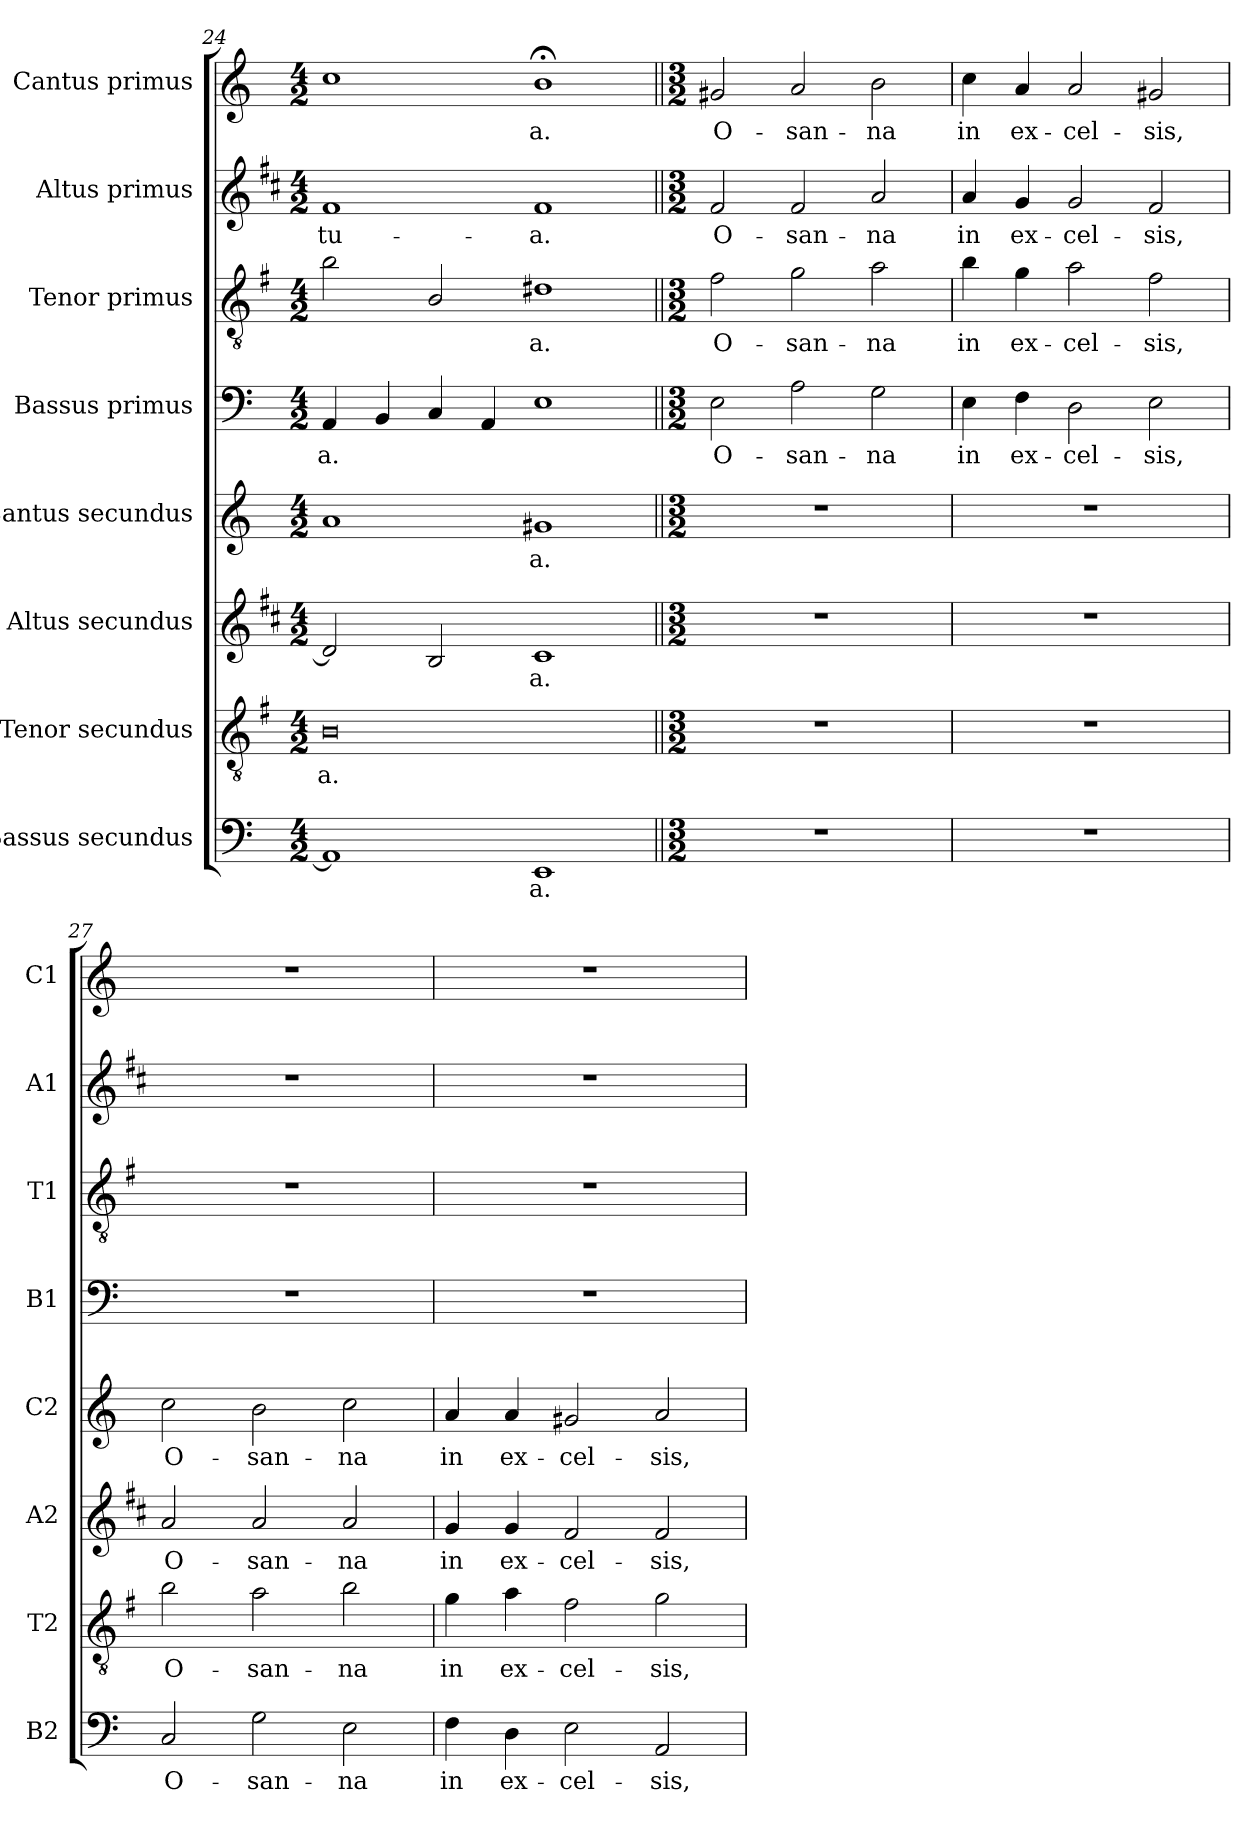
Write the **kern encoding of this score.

**kern	**text	**kern	**text	**kern	**text	**kern	**text	**kern	**text	**kern	**text	**kern	**text	**kern	**text
*part8	*part8	*part7	*part7	*part6	*part6	*part5	*part5	*part4	*part4	*part3	*part3	*part2	*part2	*part1	*part1
*staff8	*staff8	*staff7	*staff7	*staff6	*staff6	*staff5	*staff5	*staff4	*staff4	*staff3	*staff3	*staff2	*staff2	*staff1	*staff1
*I"Bassus secundus	*	*I"Tenor secundus	*	*I"Altus secundus	*	*I"Cantus secundus	*	*I"Bassus primus	*	*I"Tenor primus	*	*I"Altus primus	*	*I"Cantus primus	*
*I'B2	*	*I'T2	*	*I'A2	*	*I'C2	*	*I'B1	*	*I'T1	*	*I'A1	*	*I'C1	*
*clefF4	*	*clefGv2	*	*clefG2	*	*clefG2	*	*clefF4	*	*clefGv2	*	*clefG2	*	*clefG2	*
*	*	*ITrd4c7	*	*ITrd1c2	*	*	*	*	*	*ITrd4c7	*	*ITrd1c2	*	*	*
*k[]	*	*k[]	*	*k[]	*	*k[]	*	*k[]	*	*k[]	*	*k[]	*	*k[]	*
*C:	*	*C:	*	*C:	*	*C:	*	*C:	*	*C:	*	*C:	*	*C:	*
*M4/2	*	*M4/2	*	*M4/2	*	*M4/2	*	*M4/2	*	*M4/2	*	*M4/2	*	*M4/2	*
=24	=24	=24	=24	=24	=24	=24	=24	=24	=24	=24	=24	=24	=24	=24	=24
!	!	!	!LO:LY:b	!	!	!	!	!	!LO:LY:b	!	!	!	!LO:LY:b	!	!
1AA]	.	0E	-a.	2c/]	.	1a	.	4AA/	-a.	2e\	.	1e	tu-	1cc	.
.	.	.	.	.	.	.	.	4BB/	.	.	.	.	.	.	.
.	.	.	.	2A/	.	.	.	4C/	.	2E/	.	.	.	.	.
.	.	.	.	.	.	.	.	4AA/	.	.	.	.	.	.	.
!	!LO:LY:b	!	!	!	!LO:LY:b	!	!LO:LY:b	!	!	!	!LO:LY:b	!	!LO:LY:b	!	!LO:LY:b
1EE	-a.	.	.	1B	-a.	1g#X	-a.	1E	.	1G#X	-a.	1e	-a.	1b;<	-a.
=25||	=25||	=25||	=25||	=25||	=25||	=25||	=25||	=25||	=25||	=25||	=25||	=25||	=25||	=25||	=25||
*M3/2	*	*M3/2	*	*M3/2	*	*M3/2	*	*M3/2	*	*M3/2	*	*M3/2	*	*M3/2	*
!	!	!	!	!	!	!	!	!	!LO:LY:b	!	!LO:LY:b	!	!LO:LY:b	!	!LO:LY:b
1.r	.	1.r	.	1.r	.	1.r	.	2E\	O-	2B\	O-	2e/	O-	2g#X/	O-
!	!	!	!	!	!	!	!	!	!LO:LY:b	!	!LO:LY:b	!	!LO:LY:b	!	!LO:LY:b
.	.	.	.	.	.	.	.	2A\	-san-	2c\	-san-	2e/	-san-	2a/	-san-
!	!	!	!	!	!	!	!	!	!LO:LY:b	!	!LO:LY:b	!	!LO:LY:b	!	!LO:LY:b
.	.	.	.	.	.	.	.	2G\	-na	2d\	-na	2g/	-na	2b\	-na
=26	=26	=26	=26	=26	=26	=26	=26	=26	=26	=26	=26	=26	=26	=26	=26
!	!	!	!	!	!	!	!	!	!LO:LY:b	!	!LO:LY:b	!	!LO:LY:b	!	!LO:LY:b
1.r	.	1.r	.	1.r	.	1.r	.	4E\	in	4e\	in	4g/	in	4cc\	in
!	!	!	!	!	!	!	!	!	!LO:LY:b	!	!LO:LY:b	!	!LO:LY:b	!	!LO:LY:b
.	.	.	.	.	.	.	.	4F\	ex-	4c\	ex-	4f/	ex-	4a/	ex-
!	!	!	!	!	!	!	!	!	!LO:LY:b	!	!LO:LY:b	!	!LO:LY:b	!	!LO:LY:b
.	.	.	.	.	.	.	.	2D\	-cel-	2d\	-cel-	2f/	-cel-	2a/	-cel-
!	!	!	!	!	!	!	!	!	!LO:LY:b	!	!LO:LY:b	!	!LO:LY:b	!	!LO:LY:b
.	.	.	.	.	.	.	.	2E\	-sis,	2B\	-sis,	2e/	-sis,	2g#X/	-sis,
!!LO:LB:g=z
=27	=27	=27	=27	=27	=27	=27	=27	=27	=27	=27	=27	=27	=27	=27	=27
!	!LO:LY:b	!	!LO:LY:b	!	!LO:LY:b	!	!LO:LY:b	!	!	!	!	!	!	!	!
2C/	O-	2e\	O-	2g/	O-	2cc\	O-	1.r	.	1.r	.	1.r	.	1.r	.
!	!LO:LY:b	!	!LO:LY:b	!	!LO:LY:b	!	!LO:LY:b	!	!	!	!	!	!	!	!
2G\	-san-	2d\	-san-	2g/	-san-	2b\	-san-	.	.	.	.	.	.	.	.
!	!LO:LY:b	!	!LO:LY:b	!	!LO:LY:b	!	!LO:LY:b	!	!	!	!	!	!	!	!
2E\	-na	2e\	-na	2g/	-na	2cc\	-na	.	.	.	.	.	.	.	.
=28	=28	=28	=28	=28	=28	=28	=28	=28	=28	=28	=28	=28	=28	=28	=28
!	!LO:LY:b	!	!LO:LY:b	!	!LO:LY:b	!	!LO:LY:b	!	!	!	!	!	!	!	!
4F\	in	4c\	in	4f/	in	4a/	in	1.r	.	1.r	.	1.r	.	1.r	.
!	!LO:LY:b	!	!LO:LY:b	!	!LO:LY:b	!	!LO:LY:b	!	!	!	!	!	!	!	!
4D\	ex-	4d\	ex-	4f/	ex-	4a/	ex-	.	.	.	.	.	.	.	.
!	!LO:LY:b	!	!LO:LY:b	!	!LO:LY:b	!	!LO:LY:b	!	!	!	!	!	!	!	!
2E\	-cel-	2B\	-cel-	2e/	-cel-	2g#X/	-cel-	.	.	.	.	.	.	.	.
!	!LO:LY:b	!	!LO:LY:b	!	!LO:LY:b	!	!LO:LY:b	!	!	!	!	!	!	!	!
2AA/	-sis,	2c\	-sis,	2e/	-sis,	2a/	-sis,	.	.	.	.	.	.	.	.
=	=	=	=	=	=	=	=	=	=	=	=	=	=	=	=
*-	*-	*-	*-	*-	*-	*-	*-	*-	*-	*-	*-	*-	*-	*-	*-
